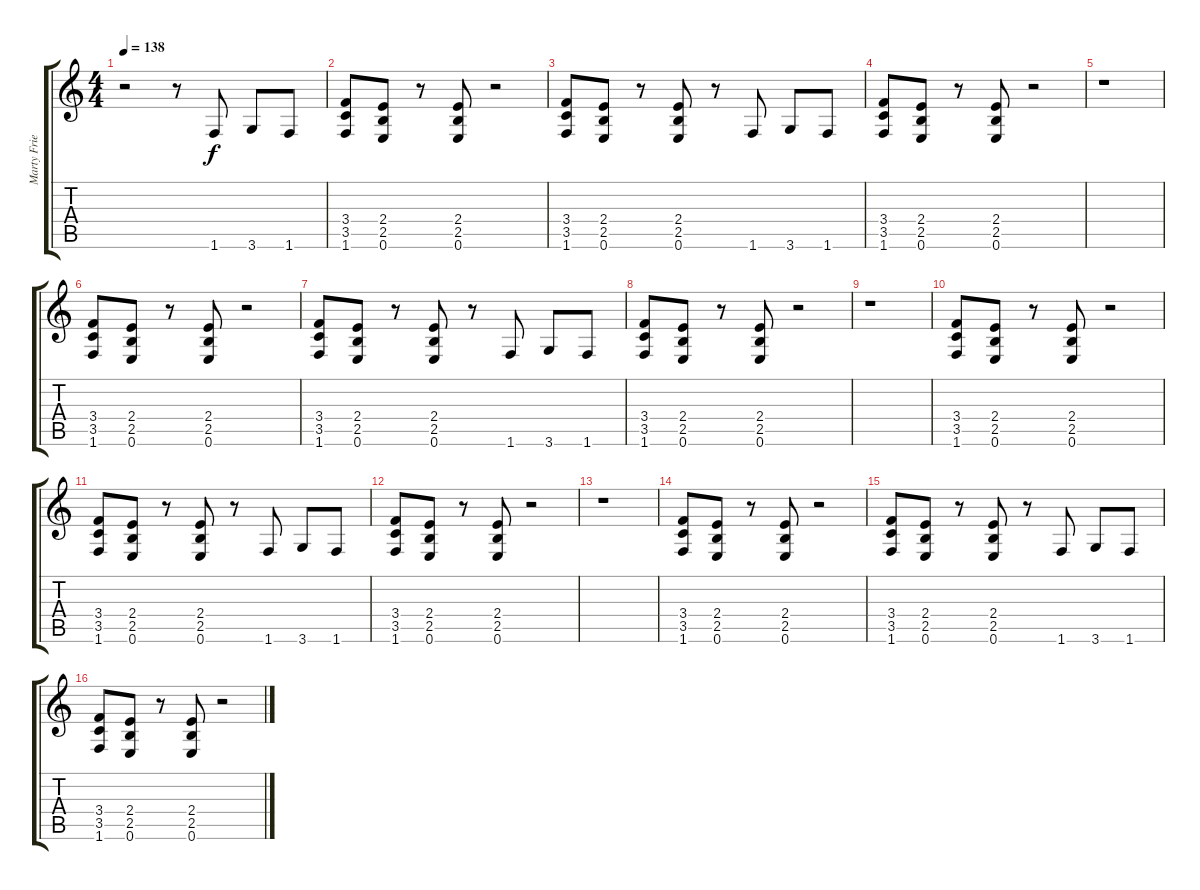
\track ("Marty Friedman      " "Marty Frie") {instrument overdrivenguitar}
\staff {score tabs}
\tuning (E4 B3 G3 D3 A2 E2) {hide}
\ts (4 4)
\tempo 138
\clef g2
\ks c
r.2{dy f instrument overdrivenguitar} r.8 1.6.8 3.6.8 1.6.8 |
(3.4 3.5 1.6).8 (2.4 2.5 0.6).8 r.8 (2.4 2.5 0.6).8 r.2 |
(3.4 3.5 1.6).8 (2.4 2.5 0.6).8 r.8 (2.4 2.5 0.6).8 r.8 1.6.8 3.6.8 1.6.8 |
(3.4 3.5 1.6).8 (2.4 2.5 0.6).8 r.8 (2.4 2.5 0.6).8 r.2 |
r.1 |
(3.4 3.5 1.6).8 (2.4 2.5 0.6).8 r.8 (2.4 2.5 0.6).8 r.2 |
(3.4 3.5 1.6).8 (2.4 2.5 0.6).8 r.8 (2.4 2.5 0.6).8 r.8 1.6.8 3.6.8 1.6.8 |
(3.4 3.5 1.6).8 (2.4 2.5 0.6).8 r.8 (2.4 2.5 0.6).8 r.2 |
r.1 |
(3.4 3.5 1.6).8 (2.4 2.5 0.6).8 r.8 (2.4 2.5 0.6).8 r.2 |
(3.4 3.5 1.6).8 (2.4 2.5 0.6).8 r.8 (2.4 2.5 0.6).8 r.8 1.6.8 3.6.8 1.6.8 |
(3.4 3.5 1.6).8 (2.4 2.5 0.6).8 r.8 (2.4 2.5 0.6).8 r.2 |
r.1 |
(3.4 3.5 1.6).8 (2.4 2.5 0.6).8 r.8 (2.4 2.5 0.6).8 r.2 |
(3.4 3.5 1.6).8 (2.4 2.5 0.6).8 r.8 (2.4 2.5 0.6).8 r.8 1.6.8 3.6.8 1.6.8 |
(3.4 3.5 1.6).8 (2.4 2.5 0.6).8 r.8 (2.4 2.5 0.6).8 r.2
